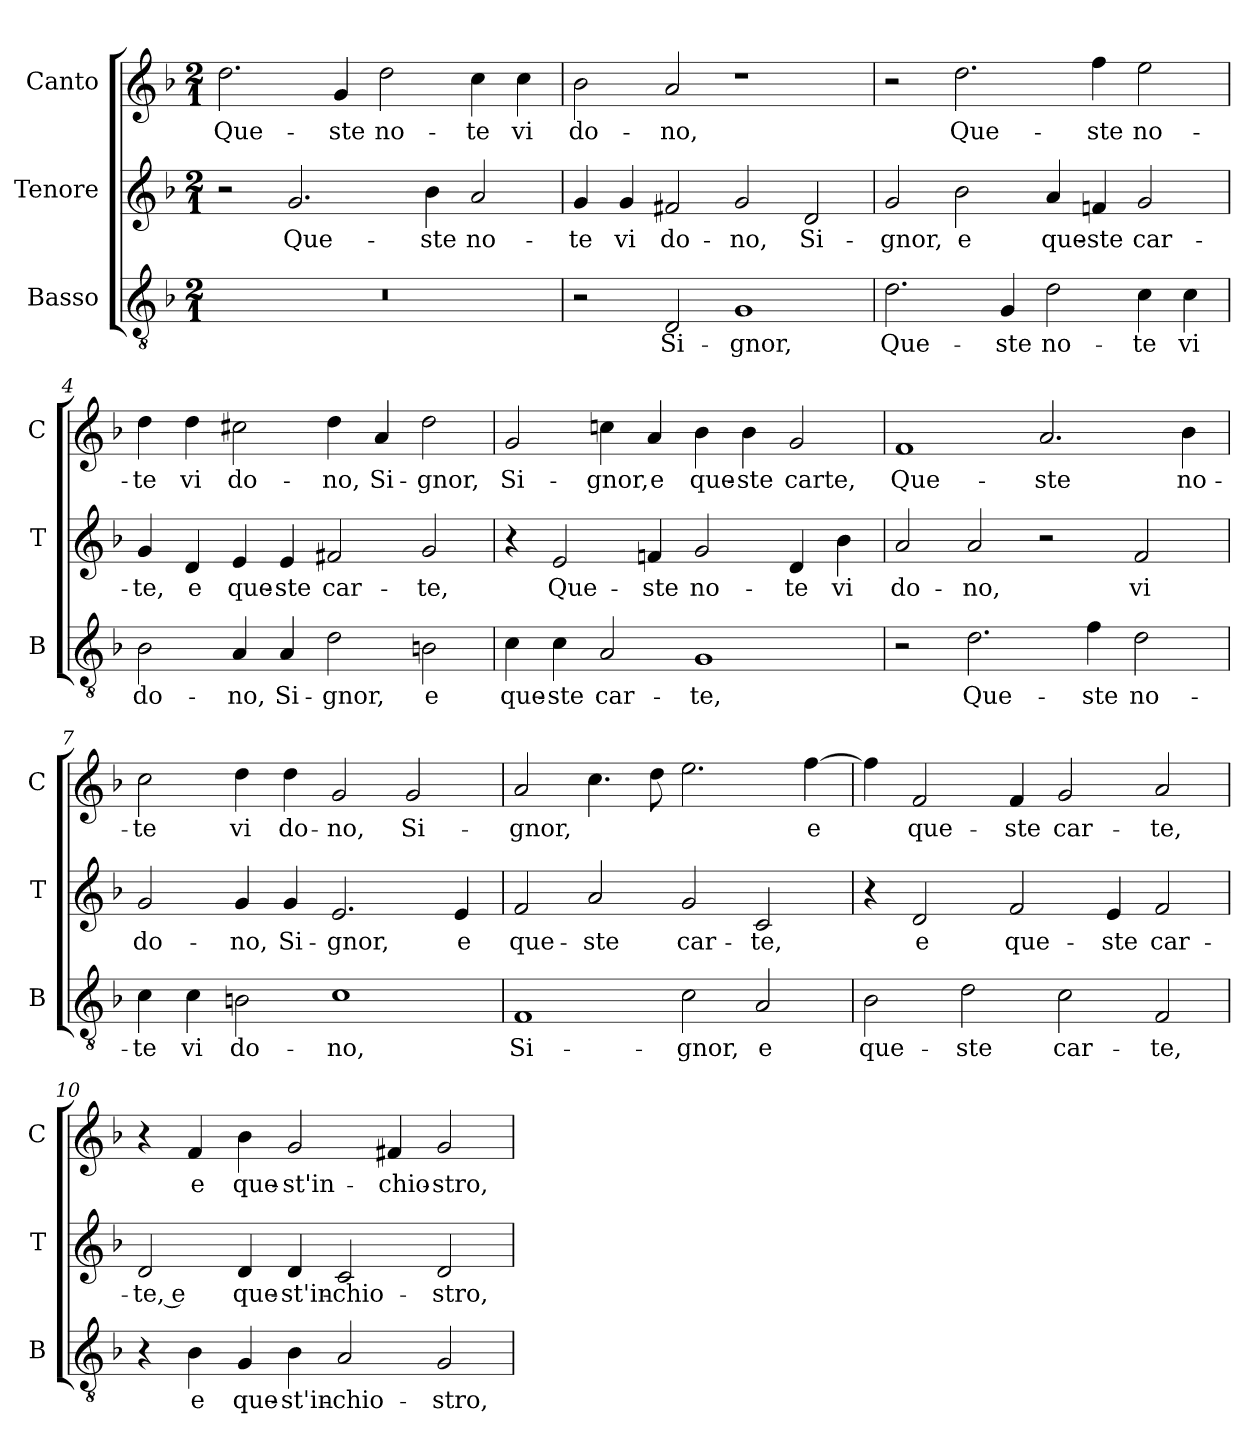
**kern	**text	**kern	**text	**kern	**text
*part3	*part3	*part2	*part2	*part1	*part1
*staff3	*staff3	*staff2	*staff2	*staff1	*staff1
*I"Basso	*	*I"Tenore	*	*I"Canto	*
*I'B	*	*I'T	*	*I'C	*
*clefGv2	*	*clefG2	*	*clefG2	*
*k[b-]	*	*k[b-]	*	*k[b-]	*
*M2/1	*	*M2/1	*	*M2/1	*
=1	=1	=1	=1	=1	=1
0r	.	2r	.	2.dd	Que-
.	.	2.g	Que-	.	.
.	.	.	.	4g	-ste
.	.	.	.	2dd	no-
.	.	4b-	-ste	.	.
.	.	2a	no-	4cc	-te
.	.	.	.	4cc	vi
=2	=2	=2	=2	=2	=2
2r	.	4g	-te	2b-	do-
.	.	4g	vi	.	.
2D	Si-	2f#X	do-	2a	-no,
1G	-gnor,	2g	-no,	1r	.
.	.	2d	Si-	.	.
=3	=3	=3	=3	=3	=3
2.d	Que-	2g	-gnor,	2r	.
.	.	2b-	e	2.dd	Que-
4G	-ste	.	.	.	.
2d	no-	4a	que-	.	.
.	.	4fn	-ste	4ff	-ste
4c	-te	2g	car-	2ee	no-
4c	vi	.	.	.	.
=4	=4	=4	=4	=4	=4
2B-	do-	4g	-te,	4dd	-te
.	.	4d	e	4dd	vi
4A	-no,	4e	que-	2cc#X	do-
4A	Si-	4e	-ste	.	.
2d	-gnor,	2f#X	car-	4dd	-no,
.	.	.	.	4a	Si-
2Bn	e	2g	-te,	2dd	-gnor,
=5	=5	=5	=5	=5	=5
4c	que-	4r	.	2g	Si-
4c	-ste	2e	Que-	.	.
2A	car-	.	.	4ccn	-gnor,
.	.	4fn	-ste	4a	e
1G	-te,	2g	no-	4b-	que-
.	.	.	.	4b-	-ste
.	.	4d	-te	2g	carte,
.	.	4b-	vi	.	.
=6	=6	=6	=6	=6	=6
2r	.	2a	do-	1f	Que-
2.d	Que-	2a	-no,	.	.
.	.	2r	.	2.a	-ste
4f	-ste	.	.	.	.
2d	no-	2f	vi	.	.
.	.	.	.	4b-	no-
=7	=7	=7	=7	=7	=7
4c	-te	2g	do-	2cc	-te
4c	vi	.	.	.	.
2Bn	do-	4g	-no,	4dd	vi
.	.	4g	Si-	4dd	do-
1c	-no,	2.e	-gnor,	2g	-no,
.	.	.	.	2g	Si-
.	.	4e	e	.	.
=8	=8	=8	=8	=8	=8
1F	Si-	2f	que-	2a	-gnor,
.	.	2a	-ste	4.cc	.
.	.	.	.	8dd	.
2c	-gnor,	2g	car-	2.ee	.
2A	e	2c	-te,	.	.
.	.	.	.	[4ff	e
=9	=9	=9	=9	=9	=9
2B-	que-	4r	.	4ff]	.
.	.	2d	e	2f	que-
2d	-ste	.	.	.	.
.	.	2f	que-	4f	-ste
2c	car-	.	.	2g	car-
.	.	4e	-ste	.	.
2F	-te,	2f	car-	2a	-te,
=10	=10	=10	=10	=10	=10
4r	.	2d	-te, e	4r	.
4B-	e	.	.	4f	e
4G	que-	4d	que-	4b-	que-
4B-	-st'in-	4d	-st'in-	2g	-st'in-
2A	-chio-	2c	-chio-	.	.
.	.	.	.	4f#X	-chio-
2G	-stro,	2d	-stro,	2g	-stro,
=	=	=	=	=	=
*-	*-	*-	*-	*-	*-
